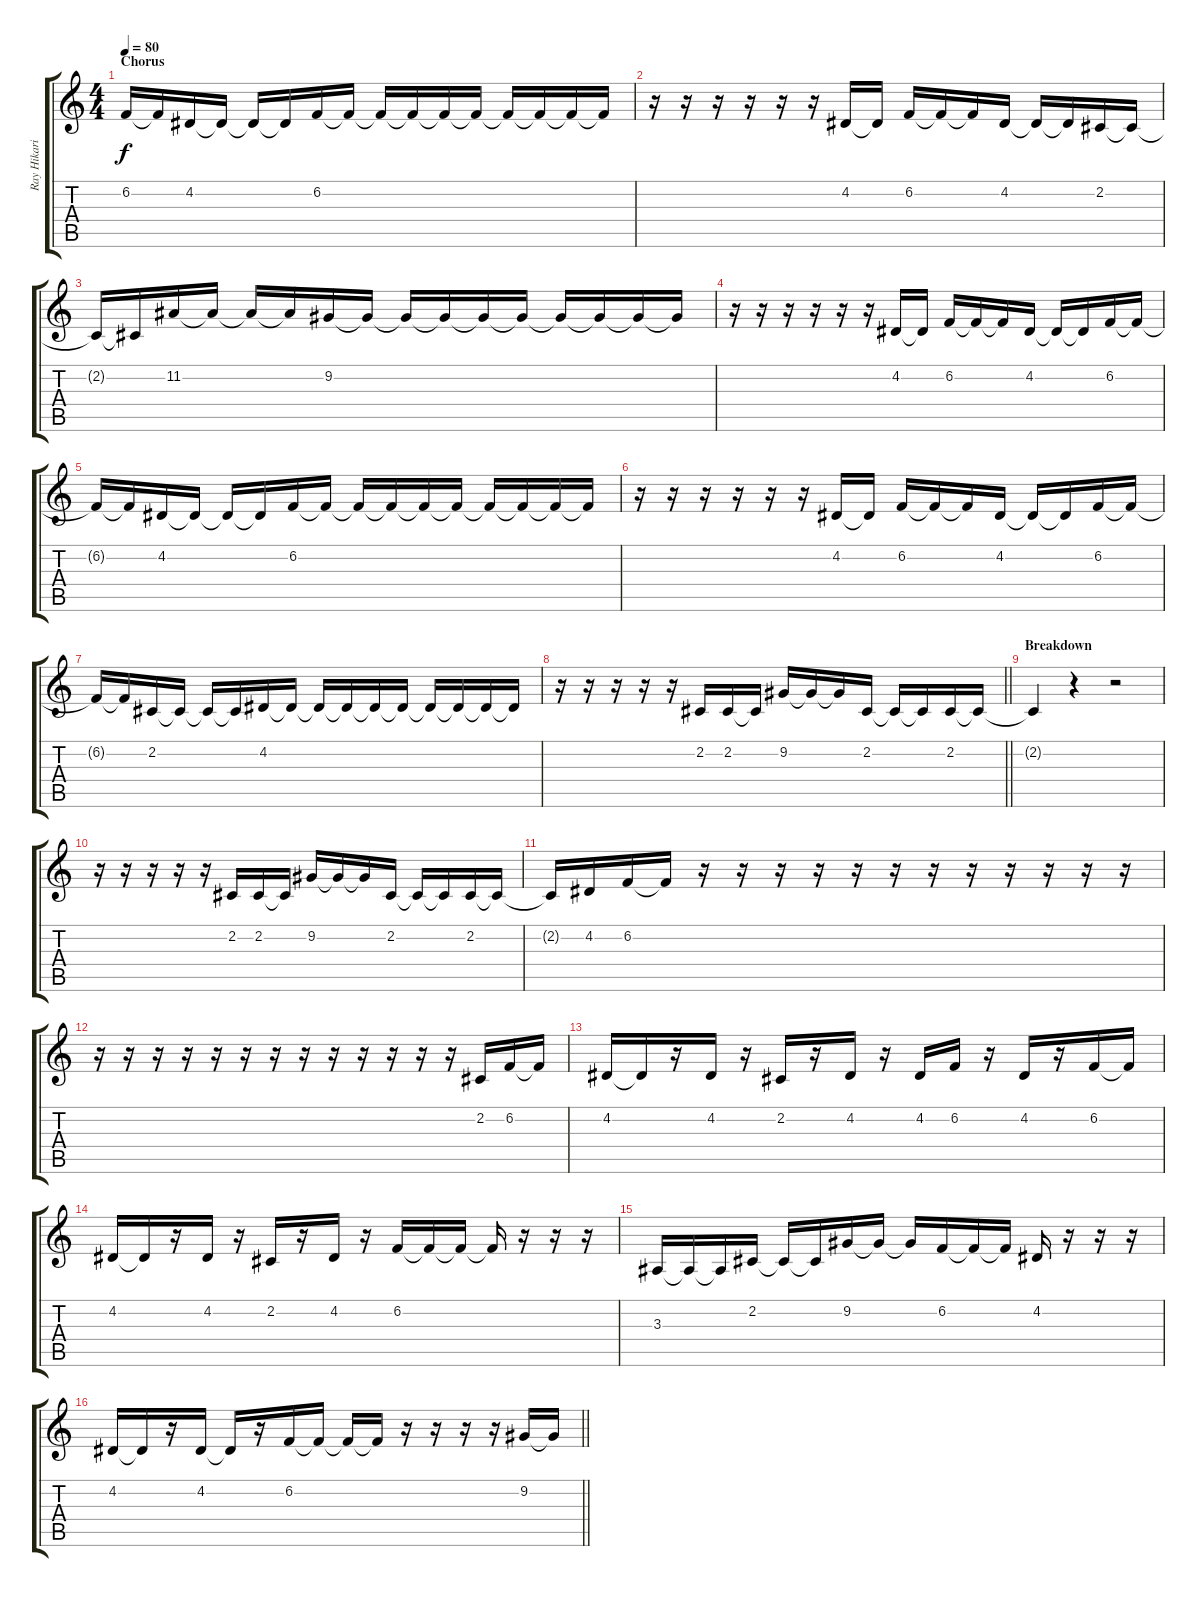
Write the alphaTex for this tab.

\track ("Ray Hikari (Vocals)" "Ray Hikari") {instrument lead2sawtooth}
\staff {score tabs}
\tuning (E4 B3 G3 D3 A2 E2) {hide}
\ts (4 4)
\section ("" "Chorus")
\tempo 80
\clef g2
\ks c
6.2{t}.16{dy f} 6.2{t}.16 4.2.16 4.2{t}.16 4.2{t}.16 4.2{t}.16 6.2.16 6.2{t}.16 6.2{t}.16 6.2{t}.16 6.2{t}.16 6.2{t}.16 6.2{t}.16 6.2{t}.16 6.2{t}.16 6.2{t}.16 |
r.16 r.16 r.16 r.16 r.16 r.16 4.2.16 4.2{t}.16 6.2.16 6.2{t}.16 6.2{t}.16 4.2.16 4.2{t}.16 4.2{t}.16 2.2.16 2.2{t}.16 |
2.2{t}.16 2.2{t}.16 11.2.16 11.2{t}.16 11.2{t}.16 11.2{t}.16 9.2.16 9.2{t}.16 9.2{t}.16 9.2{t}.16 9.2{t}.16 9.2{t}.16 9.2{t}.16 9.2{t}.16 9.2{t}.16 9.2{t}.16 |
r.16 r.16 r.16 r.16 r.16 r.16 4.2.16 4.2{t}.16 6.2.16 6.2{t}.16 6.2{t}.16 4.2.16 4.2{t}.16 4.2{t}.16 6.2.16 6.2{t}.16 |
6.2{t}.16 6.2{t}.16 4.2.16 4.2{t}.16 4.2{t}.16 4.2{t}.16 6.2.16 6.2{t}.16 6.2{t}.16 6.2{t}.16 6.2{t}.16 6.2{t}.16 6.2{t}.16 6.2{t}.16 6.2{t}.16 6.2{t}.16 |
r.16 r.16 r.16 r.16 r.16 r.16 4.2.16 4.2{t}.16 6.2.16 6.2{t}.16 6.2{t}.16 4.2.16 4.2{t}.16 4.2{t}.16 6.2.16 6.2{t}.16 |
6.2{t}.16 6.2{t}.16 2.2.16 2.2{t}.16 2.2{t}.16 2.2{t}.16 4.2.16 4.2{t}.16 4.2{t}.16 4.2{t}.16 4.2{t}.16 4.2{t}.16 4.2{t}.16 4.2{t}.16 4.2{t}.16 4.2{t}.16 |
\barLineRight lightlight
r.16 r.16 r.16 r.16 r.16 2.2.16 2.2.16 2.2{t}.16 9.2.16 9.2{t}.16 9.2{t}.16 2.2.16 2.2{t}.16 2.2{t}.16 2.2.16 2.2{t}.16 |
\section ("" "Breakdown")
2.2{t}.4 r.4 r.2 |
r.16 r.16 r.16 r.16 r.16 2.2.16 2.2.16 2.2{t}.16 9.2.16 9.2{t}.16 9.2{t}.16 2.2.16 2.2{t}.16 2.2{t}.16 2.2.16 2.2{t}.16 |
2.2{t}.16 4.2.16 6.2.16 6.2{t}.16 r.16 r.16 r.16 r.16 r.16 r.16 r.16 r.16 r.16 r.16 r.16 r.16 |
r.16 r.16 r.16 r.16 r.16 r.16 r.16 r.16 r.16 r.16 r.16 r.16 r.16 2.2.16 6.2.16 6.2{t}.16 |
4.2.16 4.2{t}.16 r.16 4.2.16 r.16 2.2.16 r.16 4.2.16 r.16 4.2.16 6.2.16 r.16 4.2.16 r.16 6.2.16 6.2{t}.16 |
4.2.16 4.2{t}.16 r.16 4.2.16 r.16 2.2.16 r.16 4.2.16 r.16 6.2.16 6.2{t}.16 6.2{t}.16 6.2{t}.16 r.16 r.16 r.16 |
3.3.16 3.3{t}.16 3.3{t}.16 2.2.16 2.2{t}.16 2.2{t}.16 9.2.16 9.2{t}.16 9.2{t}.16 6.2.16 6.2{t}.16 6.2{t}.16 4.2.16 r.16 r.16 r.16 |
\barLineRight lightlight
4.2.16 4.2{t}.16 r.16 4.2.16 4.2{t}.16 r.16 6.2.16 6.2{t}.16 6.2{t}.16 6.2{t}.16 r.16 r.16 r.16 r.16 9.2.16 9.2{t}.16
